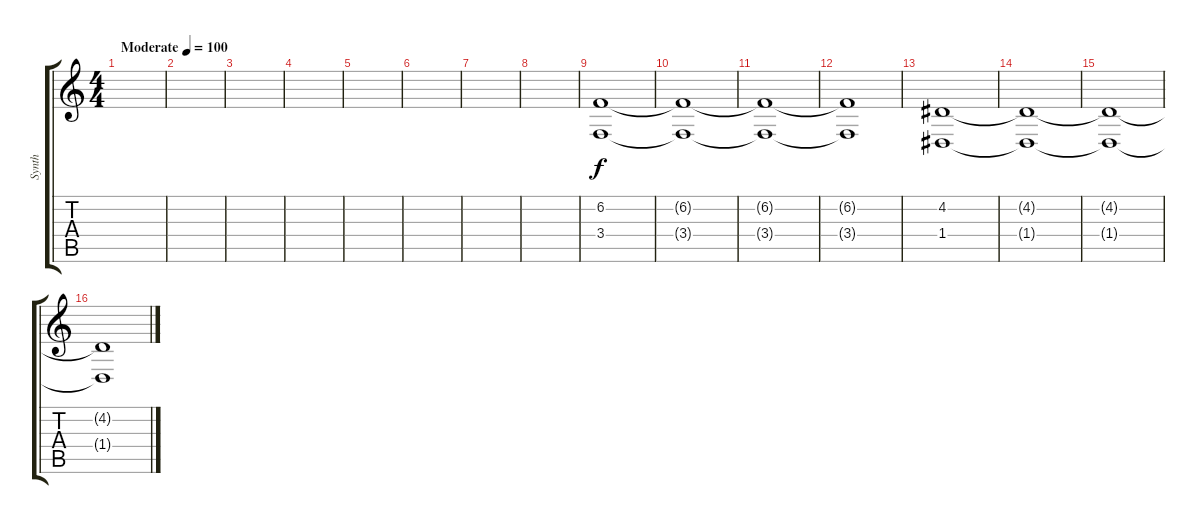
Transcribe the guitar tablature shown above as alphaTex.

\track ("Synth" "Synth") {instrument pad2warm}
\staff {score tabs}
\tuning (E4 B3 G3 D3 A2 D2) {hide}
\ts (4 4)
\tempo (100 "Moderate")
\clef g2
\ks c
|
|
|
|
|
|
|
|
(6.2 3.4).1 |
(6.2{t} 3.4{t}).1 |
(6.2{t} 3.4{t}).1 |
(6.2{t} 3.4{t}).1 |
(4.2 1.4).1 |
(4.2{t} 1.4{t}).1 |
(4.2{t} 1.4{t}).1 |
(4.2{t} 1.4{t}).1
